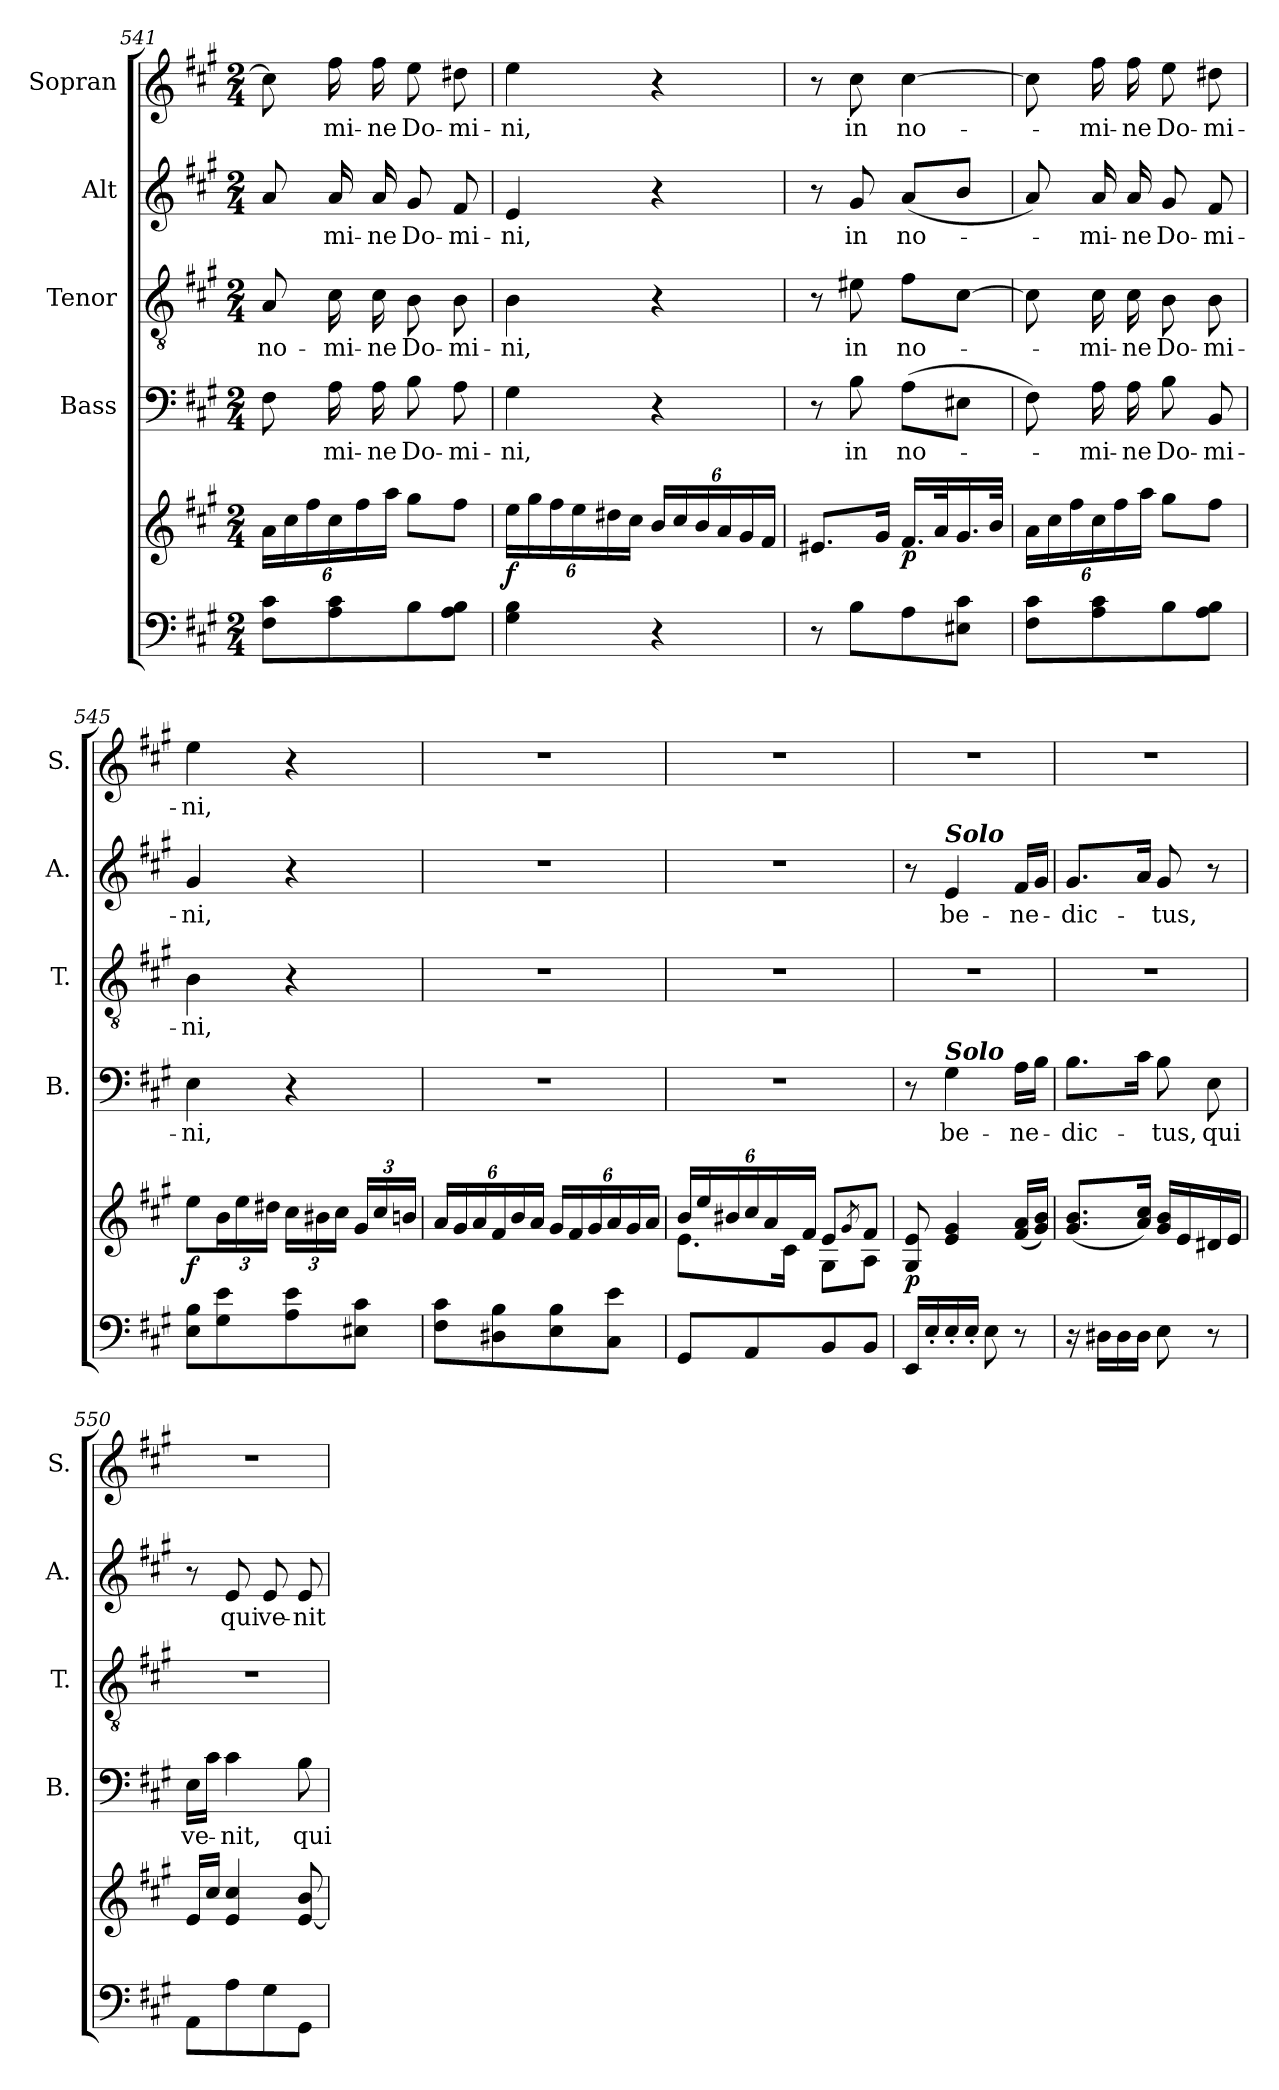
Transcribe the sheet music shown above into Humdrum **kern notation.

**kern	**kern	**dynam	**kern	**text	**kern	**text	**kern	**text	**kern	**text
*part5	*part5	*part5	*part4	*part4	*part3	*part3	*part2	*part2	*part1	*part1
*staff6	*staff5	*staff5/6	*staff4	*staff4	*staff3	*staff3	*staff2	*staff2	*staff1	*staff1
*	*	*	*I"Bass	*	*I"Tenor	*	*I"Alt	*	*I"Sopran	*
*	*	*	*I'B.	*	*I'T.	*	*I'A.	*	*I'S.	*
!!LO:LB:g=z
*clefF4	*clefG2	*	*clefF4	*	*clefGv2	*	*clefG2	*	*clefG2	*
*k[f#c#g#]	*k[f#c#g#]	*	*k[f#c#g#]	*	*k[f#c#g#]	*	*k[f#c#g#]	*	*k[f#c#g#]	*
*A:	*A:	*	*A:	*	*A:	*	*A:	*	*A:	*
*M2/4	*M2/4	*	*M2/4	*	*M2/4	*	*M2/4	*	*M2/4	*
=541	=541	=541	=541	=541	=541	=541	=541	=541	=541	=541
!	!	!	!	!	!	!LO:LY:b	!	!	!	!
8F#\ 8c#\L	24a\LL	.	8F#\	.	8A/	no-	8a/	.	8cc#\]	.
.	24cc#\	.	.	.	.	.	.	.	.	.
.	24ff#\	.	.	.	.	.	.	.	.	.
!	!	!	!	!LO:LY:b	!	!LO:LY:b	!	!LO:LY:b	!	!LO:LY:b
8A\ 8c#\	24cc#\	.	16A\	-mi-	16c#\	-mi-	16a/	-mi-	16ff#\	-mi-
.	24ff#\	.	.	.	.	.	.	.	.	.
!	!	!	!	!LO:LY:b	!	!LO:LY:b	!	!LO:LY:b	!	!LO:LY:b
.	.	.	16A\	-ne	16c#\	-ne	16a/	-ne	16ff#\	-ne
.	24aa\JJ	.	.	.	.	.	.	.	.	.
!	!	!	!	!LO:LY:b	!	!LO:LY:b	!	!LO:LY:b	!	!LO:LY:b
8B\	8gg#\L	.	8B\	Do-	8B\	Do-	8g#/	Do-	8ee\	Do-
!	!	!	!	!LO:LY:b	!	!LO:LY:b	!	!LO:LY:b	!	!LO:LY:b
8A\ 8B\J	8ff#\J	.	8A\	-mi-	8B\	-mi-	8f#/	-mi-	8dd#X\	-mi-
=542	=542	=542	=542	=542	=542	=542	=542	=542	=542	=542
!	!	!LO:DY:b	!	!LO:LY:b	!	!LO:LY:b	!	!LO:LY:b	!	!LO:LY:b
4G#\ 4B\	24ee\LL	f	4G#\	-ni,	4B\	-ni,	4e/	-ni,	4ee\	-ni,
.	24gg#\	.	.	.	.	.	.	.	.	.
.	24ff#\	.	.	.	.	.	.	.	.	.
.	24ee\	.	.	.	.	.	.	.	.	.
.	24dd#X\	.	.	.	.	.	.	.	.	.
.	24cc#\JJ	.	.	.	.	.	.	.	.	.
4r	24b/LL	.	4r	.	4r	.	4r	.	4r	.
.	24cc#/	.	.	.	.	.	.	.	.	.
.	24b/	.	.	.	.	.	.	.	.	.
.	24a/	.	.	.	.	.	.	.	.	.
.	24g#/	.	.	.	.	.	.	.	.	.
.	24f#/JJ	.	.	.	.	.	.	.	.	.
=543	=543	=543	=543	=543	=543	=543	=543	=543	=543	=543
8r	8.e#X/L	.	8r	.	8r	.	8r	.	8r	.
!	!	!	!	!LO:LY:b	!	!LO:LY:b	!	!LO:LY:b	!	!LO:LY:b
8B\L	.	.	8B\	in	8e#X\	in	8g#/	in	8cc#\	in
.	16g#/Jk	.	.	.	.	.	.	.	.	.
!	!	!LO:DY:b	!	!LO:LY:b	!	!LO:LY:b	!	!LO:LY:b	!	!LO:LY:b
8A\	16.f#/LL	p	(>8A\L	no-	8f#\L	no-	(<8a/L	no-	[4cc#\	no-
.	32a/k	.	.	.	.	.	.	.	.	.
8E#X\ 8c#\J	16.g#/	.	8E#X\J	.	[8c#\J	.	8b/J	.	.	.
.	32b/JJk	.	.	.	.	.	.	.	.	.
=544	=544	=544	=544	=544	=544	=544	=544	=544	=544	=544
8F#\ 8c#\L	24a\LL	.	8F#\)	.	8c#\]	.	8a/)	.	8cc#\]	.
.	24cc#\	.	.	.	.	.	.	.	.	.
.	24ff#\	.	.	.	.	.	.	.	.	.
!	!	!	!	!LO:LY:b	!	!LO:LY:b	!	!LO:LY:b	!	!LO:LY:b
8A\ 8c#\	24cc#\	.	16A\	-mi-	16c#\	-mi-	16a/	-mi-	16ff#\	-mi-
.	24ff#\	.	.	.	.	.	.	.	.	.
!	!	!	!	!LO:LY:b	!	!LO:LY:b	!	!LO:LY:b	!	!LO:LY:b
.	.	.	16A\	-ne	16c#\	-ne	16a/	-ne	16ff#\	-ne
.	24aa\JJ	.	.	.	.	.	.	.	.	.
!	!	!	!	!LO:LY:b	!	!LO:LY:b	!	!LO:LY:b	!	!LO:LY:b
8B\	8gg#\L	.	8B\	Do-	8B\	Do-	8g#/	Do-	8ee\	Do-
!	!	!	!	!LO:LY:b	!	!LO:LY:b	!	!LO:LY:b	!	!LO:LY:b
8A\ 8B\J	8ff#\J	.	8BB/	-mi-	8B\	-mi-	8f#/	-mi-	8dd#X\	-mi-
=545	=545	=545	=545	=545	=545	=545	=545	=545	=545	=545
!	!	!LO:DY:b	!	!LO:LY:b	!	!LO:LY:b	!	!LO:LY:b	!	!LO:LY:b
8E\ 8B\L	8ee\L	f	4E\	-ni,	4B\	-ni,	4g#/	-ni,	4ee\	-ni,
8G#\ 8e\	24b\L	.	.	.	.	.	.	.	.	.
.	24ee\	.	.	.	.	.	.	.	.	.
.	24dd#X\JJ	.	.	.	.	.	.	.	.	.
8A\ 8e\	24cc#\LL	.	4r	.	4r	.	4r	.	4r	.
.	24b#X\	.	.	.	.	.	.	.	.	.
.	24cc#\JJ	.	.	.	.	.	.	.	.	.
8E#X\ 8c#\J	24g#/LL	.	.	.	.	.	.	.	.	.
.	24cc#/	.	.	.	.	.	.	.	.	.
.	24bn/JJ	.	.	.	.	.	.	.	.	.
!!LO:PB:g=z
=546	=546	=546	=546	=546	=546	=546	=546	=546	=546	=546
8F#\ 8c#\L	24a/LL	.	2r	.	2r	.	2r	.	2r	.
.	24g#/	.	.	.	.	.	.	.	.	.
.	24a/	.	.	.	.	.	.	.	.	.
8D#X\ 8B\	24f#/	.	.	.	.	.	.	.	.	.
.	24b/	.	.	.	.	.	.	.	.	.
.	24a/JJ	.	.	.	.	.	.	.	.	.
8E\ 8B\	24g#/LL	.	.	.	.	.	.	.	.	.
.	24f#/	.	.	.	.	.	.	.	.	.
.	24g#/	.	.	.	.	.	.	.	.	.
8C#\ 8e\J	24a/	.	.	.	.	.	.	.	.	.
.	24g#/	.	.	.	.	.	.	.	.	.
.	24a/JJ	.	.	.	.	.	.	.	.	.
=547	=547	=547	=547	=547	=547	=547	=547	=547	=547	=547
*	*^	*	*	*	*	*	*	*	*	*
8GG#/L	24b/LL	8.e\L	.	2r	.	2r	.	2r	.	2r	.
.	24ee/	.	.	.	.	.	.	.	.	.	.
.	24b#X/	.	.	.	.	.	.	.	.	.	.
8AA/	24cc#/	.	.	.	.	.	.	.	.	.	.
.	24a/	.	.	.	.	.	.	.	.	.	.
.	.	16c#\Jk	.	.	.	.	.	.	.	.	.
.	24f#/JJ	.	.	.	.	.	.	.	.	.	.
8BB/	8e/L	8G#\L	.	.	.	.	.	.	.	.	.
.	8qg#/	.	.	.	.	.	.	.	.	.	.
8BB/J	8f#/J	8A\J	.	.	.	.	.	.	.	.	.
=548	=548	=548	=548	=548	=548	=548	=548	=548	=548	=548	=548
!	!	!	!LO:DY:b	!	!	!	!	!	!	!	!
*	*v	*v	*	*	*	*	*	*	*	*	*
16EE/LL	8G#/ 8e/	p	8r	.	2r	.	8r	.	2r	.
16E'</	.	.	.	.	.	.	.	.	.	.
!	!	!	!	!	!	!	!LO:TX:a:Bi:t=Solo	!	!	!
!	!	!	!LO:TX:a:Bi:t=Solo	!	!	!	!	!	!	!
!	!	!	!	!LO:LY:b	!	!	!	!LO:LY:b	!	!
16E'</	4e/ 4g#/	.	4G#\	be-	.	.	4e/	be-	.	.
16E'</JJ	.	.	.	.	.	.	.	.	.	.
8E\	.	.	.	.	.	.	.	.	.	.
!	!	!	!	!LO:LY:b	!	!	!	!LO:LY:b	!	!
8r	(<16f#/ 16a/LL	.	16A\LL	-ne-	.	.	16f#/LL	-ne-	.	.
.	16g#/ 16b/JJ)	.	16B\JJ	.	.	.	16g#/JJ	.	.	.
=549	=549	=549	=549	=549	=549	=549	=549	=549	=549	=549
!	!	!	!	!LO:LY:b	!	!	!	!LO:LY:b	!	!
16r	(<8.g#/ 8.b/L	.	8.B\L	-dic-	2r	.	8.g#/L	-dic-	2r	.
16D#X\LL	.	.	.	.	.	.	.	.	.	.
16D#\	.	.	.	.	.	.	.	.	.	.
16D#\JJ	16a/ 16cc#/Jk)	.	16c#\Jk	.	.	.	16a/Jk	.	.	.
!	!	!	!	!LO:LY:b	!	!	!	!LO:LY:b	!	!
8E\	16g#/ 16b/LL	.	8B\	-tus,	.	.	8g#/	-tus,	.	.
.	16e/	.	.	.	.	.	.	.	.	.
!	!	!	!	!LO:LY:b	!	!	!	!	!	!
8r	16d#X/	.	8E\	qui	.	.	8r	.	.	.
.	16e/JJ	.	.	.	.	.	.	.	.	.
=550	=550	=550	=550	=550	=550	=550	=550	=550	=550	=550
!	!	!	!	!LO:LY:b	!	!	!	!	!	!
8AA\L	16e/LL	.	16E\LL	ve-	2r	.	8r	.	2r	.
.	16cc#/JJ	.	16c#\JJ	.	.	.	.	.	.	.
!	!	!	!	!LO:LY:b	!	!	!	!LO:LY:b	!	!
8A\	4e/ 4cc#/	.	4c#\	-nit,	.	.	8e/	qui	.	.
!	!	!	!	!	!	!	!	!LO:LY:b	!	!
8G#\	.	.	.	.	.	.	8e/	ve-	.	.
!	!	!	!	!LO:LY:b	!	!	!	!LO:LY:b	!	!
8GG#\J	[8e/ 8b/	.	8B\	qui	.	.	8e/	-nit	.	.
=	=	=	=	=	=	=	=	=	=	=
*-	*-	*-	*-	*-	*-	*-	*-	*-	*-	*-
